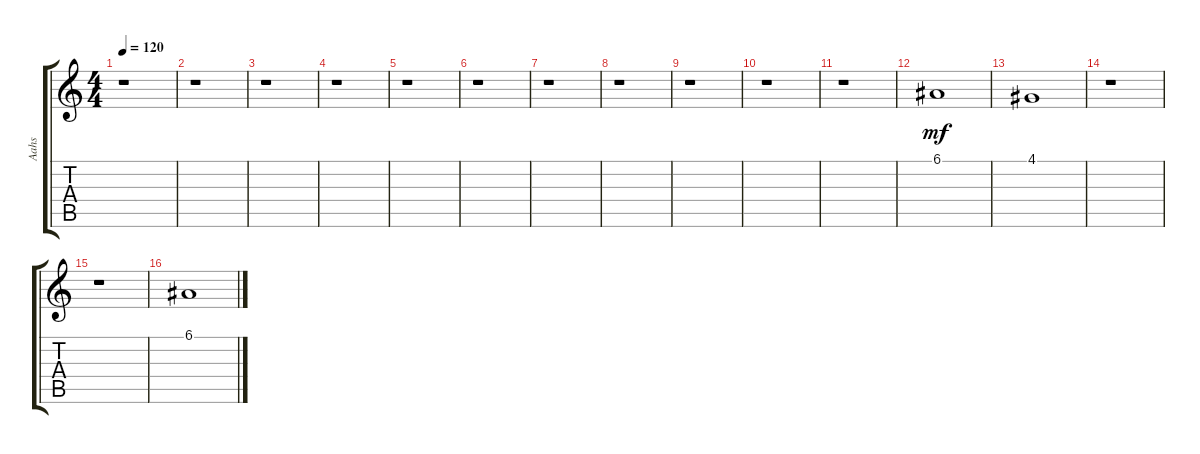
\track ("Aahs" "Aahs") {instrument choiraahs}
\staff {score tabs}
\tuning (E4 B3 G3 D3 A2 E2) {hide}
\ts (4 4)
\tempo 120
\clef g2
\ks c
r.1{dy mf} |
r.1 |
r.1 |
r.1 |
r.1 |
r.1 |
r.1 |
r.1 |
r.1 |
r.1 |
r.1 |
6.1.1 |
4.1.1 |
r.1 |
r.1 |
6.1.1
